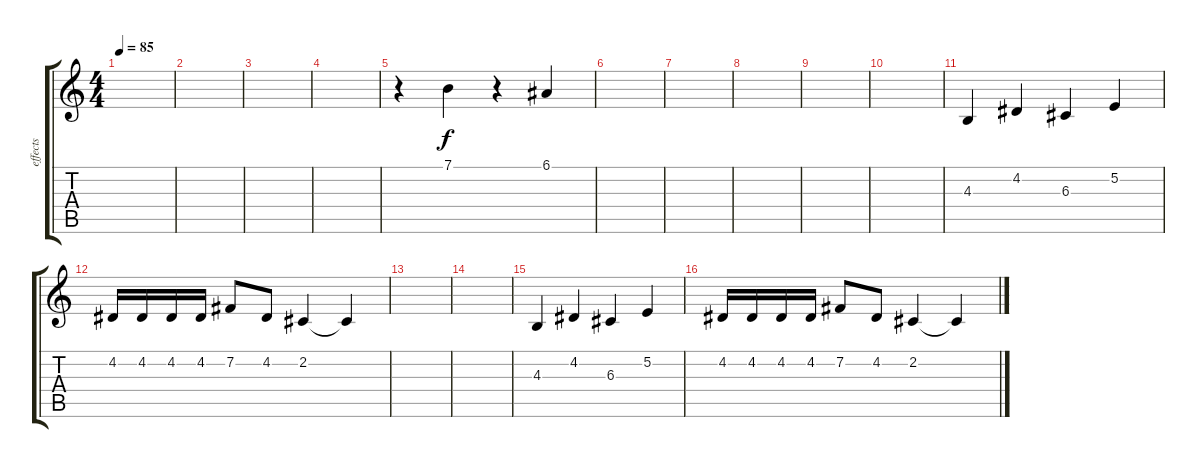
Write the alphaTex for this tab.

\track ("effects" "effects") {instrument steeldrums}
\staff {score tabs}
\tuning (E4 B3 G3 D3 A2 E2) {hide}
\ts (4 4)
\tempo 85
\clef g2
\ks c
|
|
|
|
r.4 7.1.4 r.4 6.1.4 |
|
|
|
|
|
4.3.4 4.2.4 6.3.4 5.2.4 |
4.2.16 4.2.16 4.2.16 4.2.16 7.2.8 4.2.8 2.2.4 2.2{t}.4 |
|
|
4.3.4 4.2.4 6.3.4 5.2.4 |
4.2.16 4.2.16 4.2.16 4.2.16 7.2.8 4.2.8 2.2.4 2.2{t}.4
